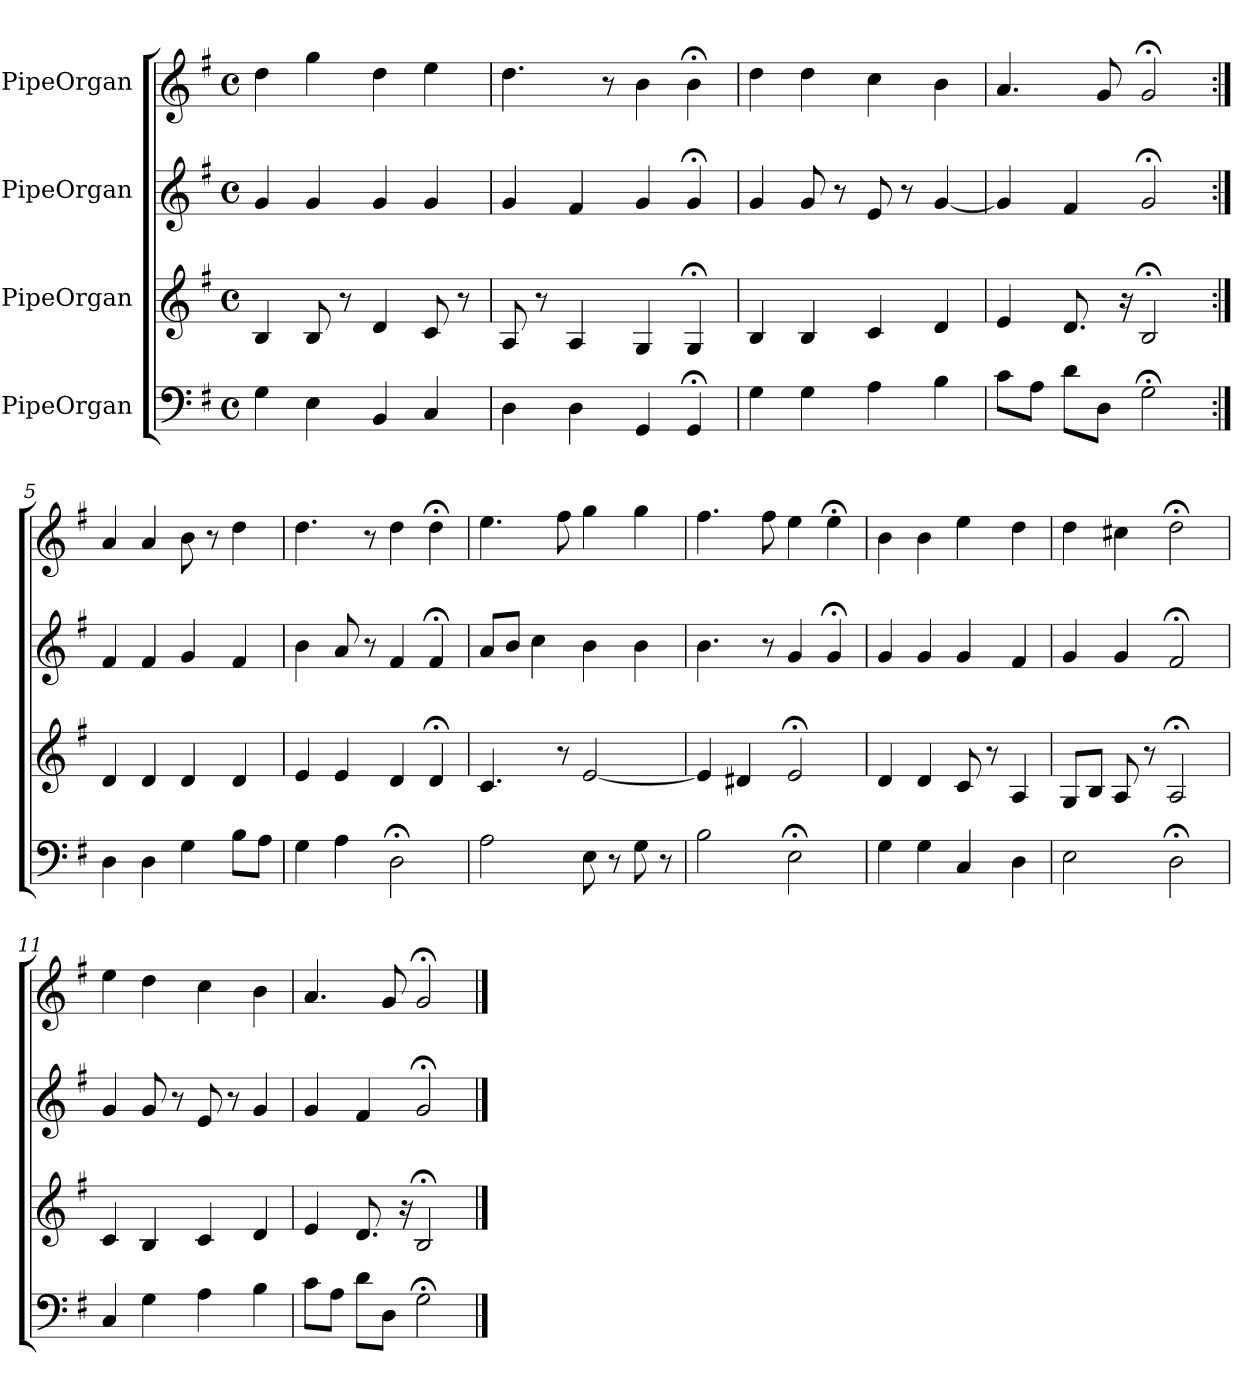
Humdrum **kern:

**kern	**kern	**kern	**kern
*part4	*part3	*part2	*part1
*staff4	*staff3	*staff2	*staff1
*I"PipeOrgan	*I"PipeOrgan	*I"PipeOrgan	*I"PipeOrgan
*k[f#]	*k[f#]	*k[f#]	*k[f#]
*G:	*G:	*G:	*G:
*M4/4	*M4/4	*M4/4	*M4/4
*met(c)	*met(c)	*met(c)	*met(c)
*MM60	*MM60	*MM60	*MM60
=1	=1	=1	=1
4G	4B	4g	4dd
4E	8B	4g	4gg
.	8r	.	.
4BB	4d	4g	4dd
4C	8c	4g	4ee
.	8r	.	.
=2	=2	=2	=2
4D	8A	4g	4.dd
.	8r	.	.
4D	4A	4f#	.
.	.	.	8r
4GG	4G	4g	4b
4GG;<	4G;<	4g;<	4b;<
=3	=3	=3	=3
4G	4B	4g	4dd
4G	4B	8g	4dd
.	.	8r	.
4A	4c	8e	4cc
.	.	8r	.
4B	4d	[4g	4b
=4	=4	=4	=4
8cL	4e	4g]	4.a
8AJ	.	.	.
8dL	8.d	4f#	.
8DJ	.	.	8g
.	16r	.	.
2G;<	2B;<	2g;<	2g;<
=5:|!	=5:|!	=5:|!	=5:|!
4D	4d	4f#	4a
4D	4d	4f#	4a
4G	4d	4g	8b
.	.	.	8r
8BL	4d	4f#	4dd
8AJ	.	.	.
=6	=6	=6	=6
4G	4e	4b	4.dd
4A	4e	8a	.
.	.	8r	8r
2D;<	4d	4f#	4dd
.	4d;<	4f#;<	4dd;<
=7	=7	=7	=7
2A	4.c	8aL	4.ee
.	.	8bJ	.
.	.	4cc	.
.	8r	.	8ff#
8E	[2e	4b	4gg
8r	.	.	.
8G	.	4b	4gg
8r	.	.	.
=8	=8	=8	=8
2B	4e]	4.b	4.ff#
.	4d#X	.	.
.	.	8r	8ff#
2E;<	2e;<	4g	4ee
.	.	4g;<	4ee;<
=9	=9	=9	=9
4G	4d	4g	4b
4G	4d	4g	4b
4C	8c	4g	4ee
.	8r	.	.
4D	4A	4f#	4dd
=10	=10	=10	=10
2E	8GL	4g	4dd
.	8BJ	.	.
.	8A	4g	4cc#X
.	8r	.	.
2D;<	2A;<	2f#;<	2dd;<
=11	=11	=11	=11
4C	4c	4g	4ee
4G	4B	8g	4dd
.	.	8r	.
4A	4c	8e	4cc
.	.	8r	.
4B	4d	4g	4b
=12	=12	=12	=12
8cL	4e	4g	4.a
8AJ	.	.	.
8dL	8.d	4f#	.
8DJ	.	.	8g
.	16r	.	.
2G;<	2B;<	2g;<	2g;<
==	==	==	==
*-	*-	*-	*-
